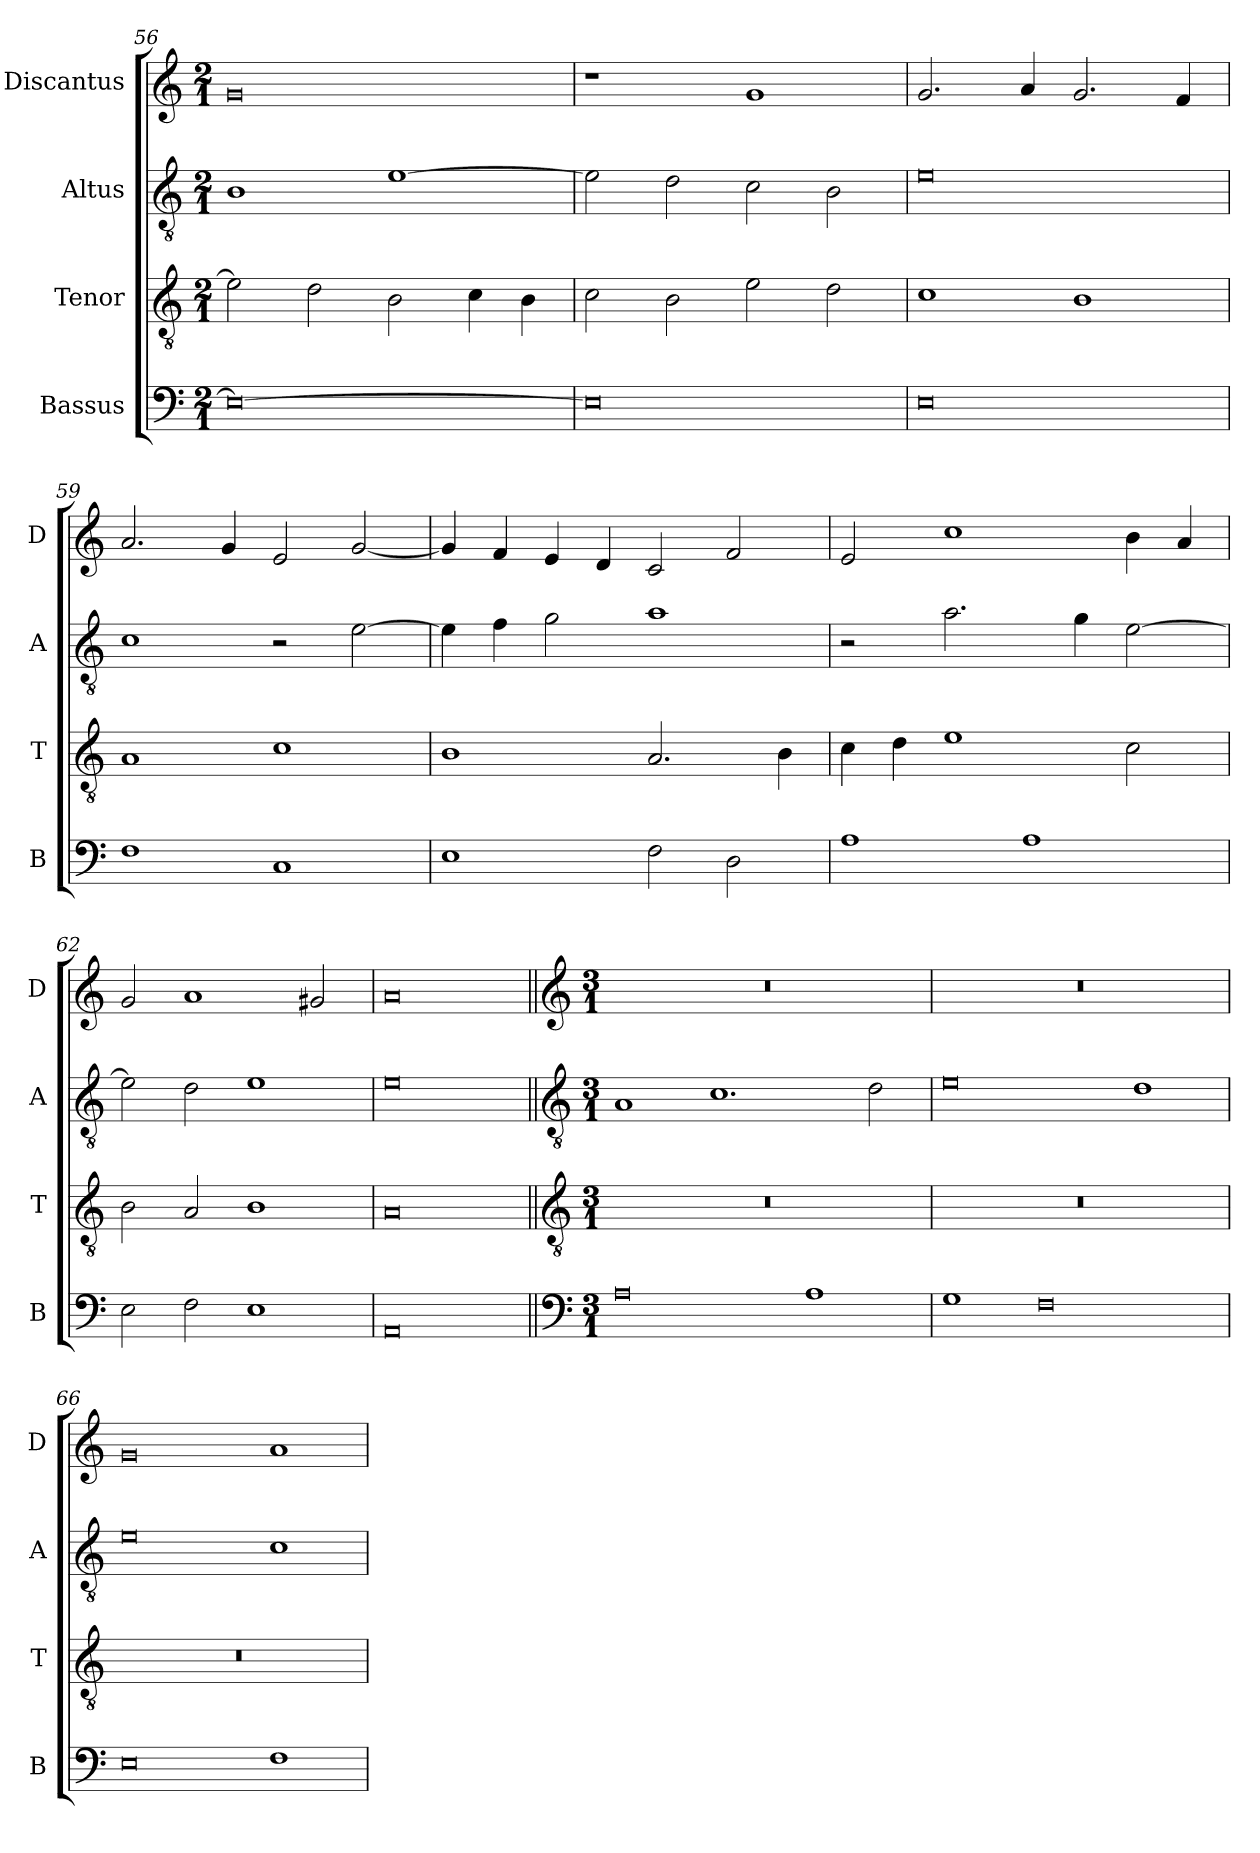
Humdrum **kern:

**kern	**kern	**kern	**kern
*part4	*part3	*part2	*part1
*staff4	*staff3	*staff2	*staff1
*I"Bassus	*I"Tenor	*I"Altus	*I"Discantus
*I'B	*I'T	*I'A	*I'D
*clefF4	*clefGv2	*clefGv2	*clefG2
*k[]	*k[]	*k[]	*k[]
*M2/1	*M2/1	*M2/1	*M2/1
=56	=56	=56	=56
0E_	2e\]	1B	0g
.	2d\	.	.
.	2B\	[1e	.
.	4c\	.	.
.	4B\	.	.
=57	=57	=57	=57
0E]	2c\	2e\]	1r
.	2B\	2d\	.
.	2e\	2c\	1g
.	2d\	2B\	.
=58	=58	=58	=58
0E	1c	0e	2.g/
.	.	.	4a/
.	1B	.	2.g/
.	.	.	4f/
=59	=59	=59	=59
1F	1A	1c	2.a/
.	.	.	4g/
1C	1c	2r	2e/
.	.	[2e\	[2g/
=60	=60	=60	=60
1E	1B	4e\]	4g/]
.	.	4f\	4f/
.	.	2g\	4e/
.	.	.	4d/
2F\	2.A/	1a	2c/
2D\	.	.	2f/
.	4B\	.	.
=61	=61	=61	=61
1A	4c\	2r	2e/
.	4d\	.	.
.	1e	2.a\	1cc
1A	.	.	.
.	.	4g\	.
.	2c\	[2e\	4b\
.	.	.	4a/
=62	=62	=62	=62
2E\	2B\	2e\]	2g/
2F\	2A/	2d\	1a
1E	1B	1e	.
.	.	.	2g#X/
=63	=63	=63	=63
0AA	0A	0e	0a
!!LO:LB:g=z
=64||	=64||	=64||	=64||
*clefF4	*clefGv2	*clefGv2	*clefG2
*k[]	*k[]	*k[]	*k[]
*M3/1	*M3/1	*M3/1	*M3/1
0A	0.r	1A	0.r
.	.	1.c	.
1A	.	.	.
.	.	2d\	.
=65	=65	=65	=65
1G	0.r	0e	0.r
0F	.	.	.
.	.	1d	.
=66	=66	=66	=66
0E	0.r	0e	0g
1F	.	1c	1a
=	=	=	=
*-	*-	*-	*-
